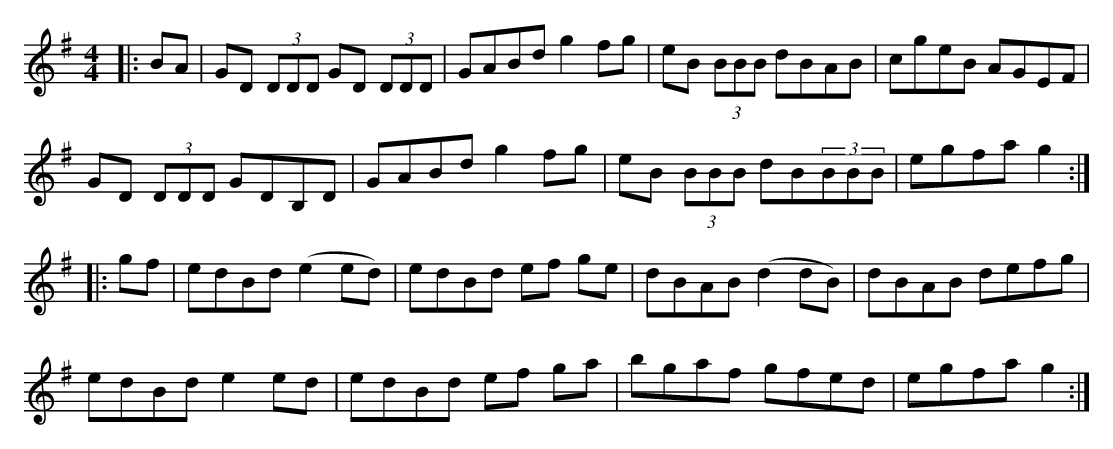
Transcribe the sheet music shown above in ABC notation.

X:1
M:4/4
K:G
|:BA|GD (3DDD GD (3DDD| GABd g2fg |eB (3BBB dBAB|cgeB AGEF|
GD (3DDD GDB,D| GABd g2fg|eB (3BBB dB(3BBB| egfa g2:|
|:gf|edBd (e2ed)|edBd ef ge| dBAB (d2dB)|dBAB defg|
edBd e2ed|edBd ef ga|bgaf gfed| egfa g2:|
